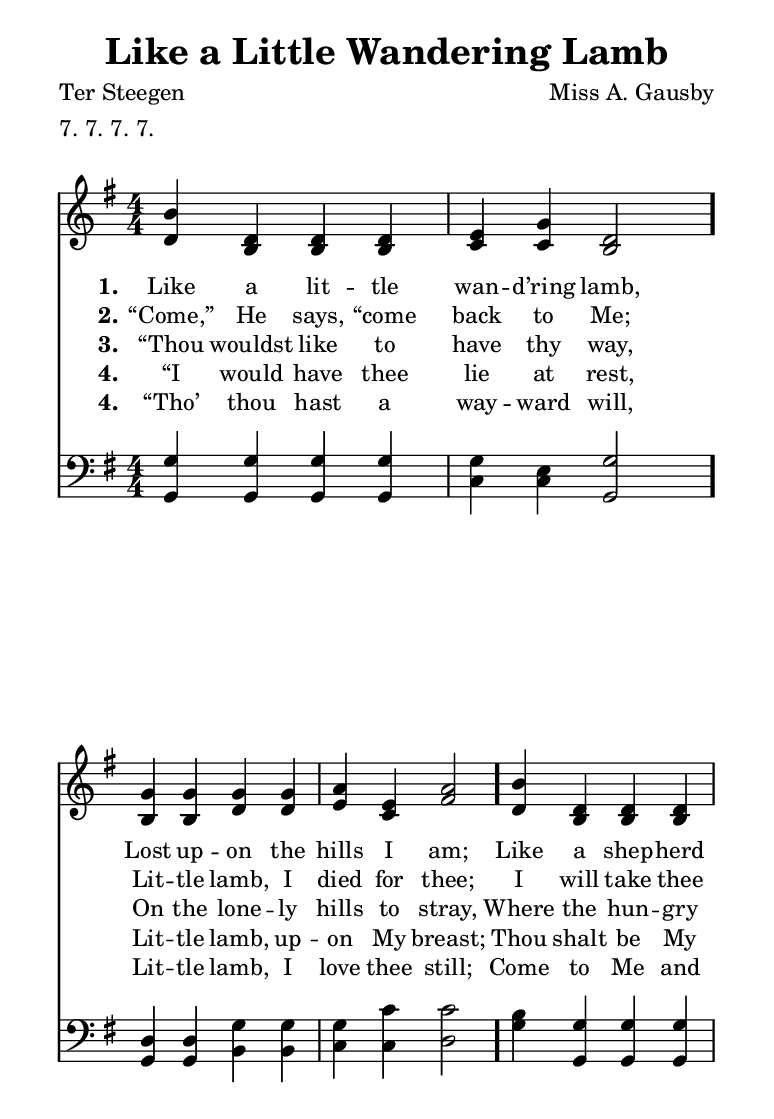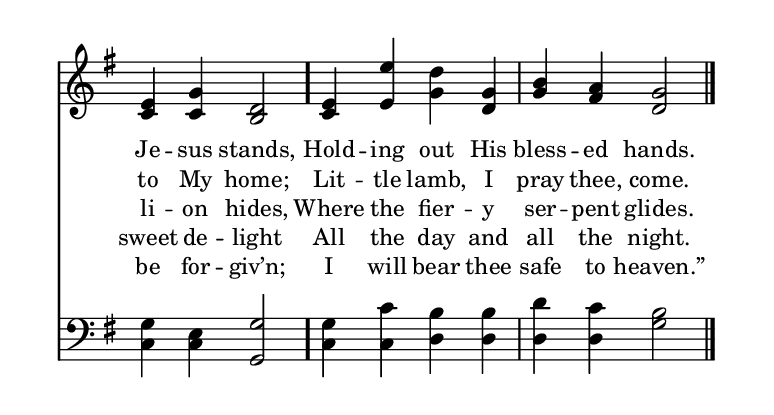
\include "common/global.ily"
\paper {
  \include "common/paper.ily"
  ragged-last-bottom = ##t
  system-system-spacing.padding = 11
}

\header{
  %children
  hymnnumber = "306"
  title = "Like a Little Wandering Lamb"
  tunename = "Homeward"
  meter = "7. 7. 7. 7."
  poet = "Ter Steegen"
  composer = "Miss A. Gausby"
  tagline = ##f
}

global = {
  \include "common/overrides.ily"
  \override Staff.TimeSignature.style = #'numbered
  \time 4/4
  \override Score.MetronomeMark.transparent = ##t % hide all fermata changes too
  \tempo 4=110
  \key g \major
  \autoBeamOff
}

notesSoprano = {
\global
\relative c'' {

  b4 d, d d | e g d2 |
  g4 g g g | a e a2 |
  b4 d, d d | e g d2 |
  e4 e' d g, | b a g2 |

  \bar "|."

}
}

notesAlto = {
\global
\relative e' {

  d4 b b b | c c b2 |
  b4 b d d | e c fis2 |
  d4 b b b | c c b2 |
  c4 e g d | g fis d2 |

}
}

notesTenor = {
\global
\relative a {

  g4 g g g | g e g2 |
  d4 d g g | g c c2 |
  b4 g g g | g e g2 |
  g4 c b b | d c b2 |

}
}

notesBass = {
\global
\relative f, {

  g4 g g g | c c g2 |
  g4 g b b | c c d2 |
  g4 g, g g | c c g2 |
  c4 c d d | d d g2 |

}
}

wordsA = \lyricmode {
\set stanza = "1."

Like a lit -- tle wan -- d’ring lamb, \bar "."
Lost up -- on the hills I am; \bar "."
Like a shep -- herd Je -- sus stands, \bar "."
Hold -- ing out His bless -- ed hands. \bar "."

}

wordsB = \lyricmode {
\set stanza = "2."

“Come,” He says, “come back to Me;
Lit -- tle lamb, I died for thee;
I will take thee to My home;
Lit -- tle lamb, I pray thee, come.

}

wordsC = \lyricmode {
\set stanza = "3."

“Thou wouldst like to have thy way,
On the lone -- ly hills to stray,
Where the hun -- gry li -- on hides,
Where the fier -- y ser -- pent glides.

}

wordsD = \lyricmode {
\set stanza = "4."

“I would have thee lie at rest,
Lit -- tle lamb, up -- on My breast;
Thou shalt be My sweet de -- light
All the day and all the night.

}

wordsE = \lyricmode {
\set stanza = "4."

“Tho’ thou hast a way -- ward will,
Lit -- tle lamb, I love thee still;
Come to Me and be for -- giv’n;
I will bear thee safe to heaven.”

}

\score {
  \context ChoirStaff <<
    \context Staff = upper <<
      \set Staff.autoBeaming = ##f
      \set ChoirStaff.systemStartDelimiter = #'SystemStartBar
      \set ChoirStaff.printPartCombineTexts = ##f
      \partcombine #'(2 . 9) \notesSoprano \notesAlto
      \context NullVoice = sopranos { \voiceOne << \notesSoprano >> }
      \context NullVoice = altos { \voiceTwo << \notesAlto >> }
      \context Lyrics = one   \lyricsto sopranos \wordsA
      \context Lyrics = two   \lyricsto sopranos \wordsB
      \context Lyrics = three \lyricsto sopranos \wordsC
      \context Lyrics = four  \lyricsto sopranos \wordsD
      \context Lyrics = five  \lyricsto sopranos \wordsE
    >>
    \context Staff = men <<
      \set Staff.autoBeaming = ##f
      \clef bass
      \set ChoirStaff.printPartCombineTexts = ##f
      \partcombine #'(2 . 9) \notesTenor \notesBass
      \context NullVoice = tenors { \voiceOne << \notesTenor >> }
      \context NullVoice = basses { \voiceTwo << \notesBass >> }
    >>
  >>
  \layout {
    \include "common/layout.ily"
  }
  \midi{
    \include "common/midi.ily"
  }
}

\version "2.19.49"  % necessary for upgrading to future LilyPond versions.

% vi:set et ts=2 sw=2 ai nocindent syntax=lilypond:
